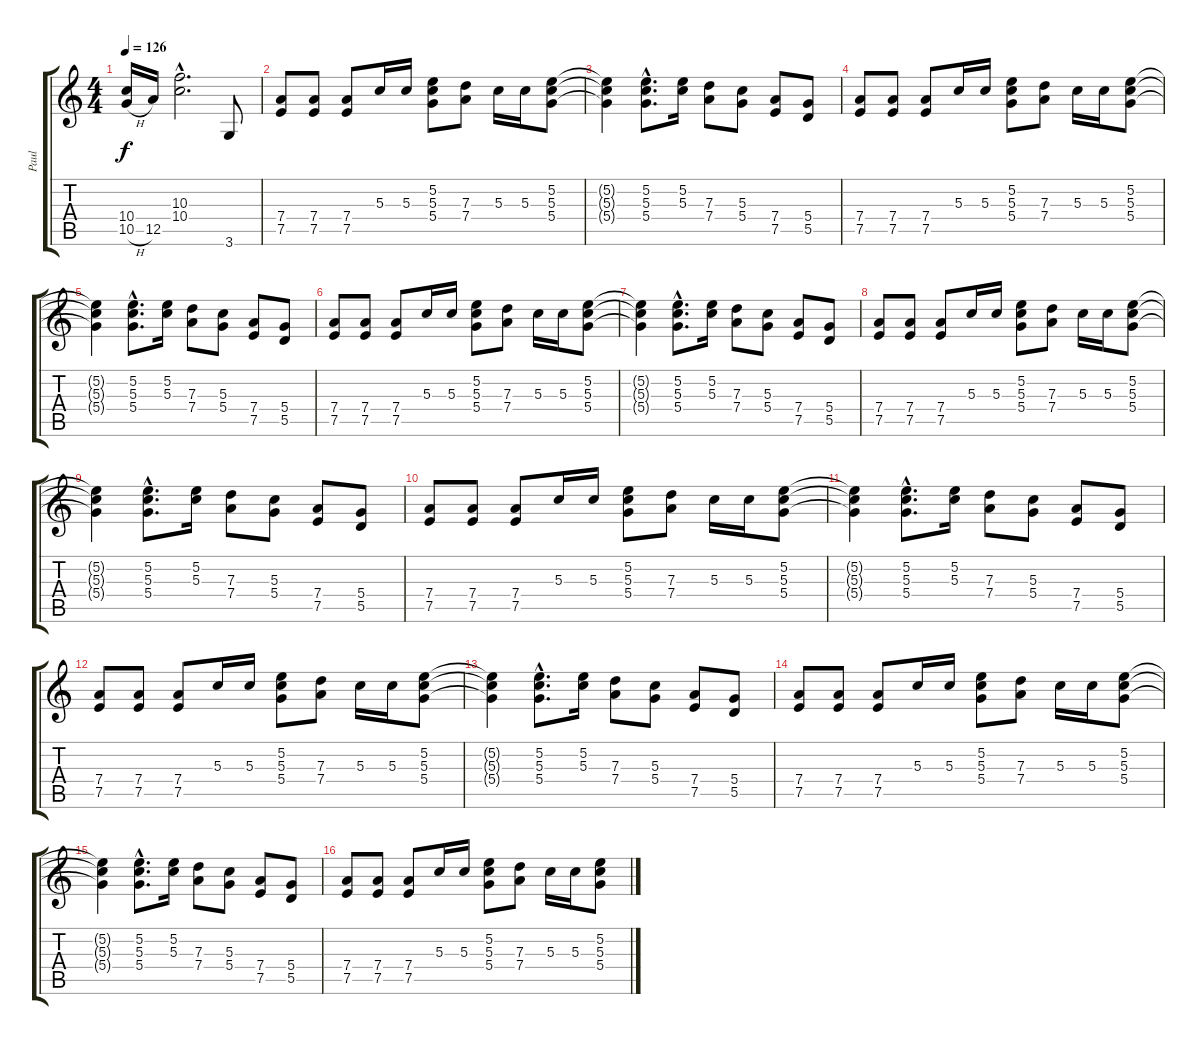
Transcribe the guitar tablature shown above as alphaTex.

\track ("Paul " "Paul ") {instrument overdrivenguitar}
\staff {score tabs}
\tuning (E4 B3 G3 D3 A2 E2) {hide}
\ts (4 4)
\tempo 126
\clef g2
\ks c
(10.4 10.5{h}).16{dy f} 12.5.16 (10.3{hac} 10.4{hac}).2{d} 3.6.8 |
(7.4 7.5).8 (7.4 7.5).8 (7.4 7.5).8 5.3.16 5.3.16 (5.2 5.3 5.4).8 (7.3 7.4).8 5.3.16 5.3.16 (5.2 5.3 5.4).8 |
(5.2{t} 5.3{t} 5.4{t}).4 (5.2{hac} 5.3{hac} 5.4{hac}).8{d} (5.2 5.3).16 (7.3 7.4).8 (5.3 5.4).8 (7.4 7.5).8 (5.4 5.5).8 |
(7.4 7.5).8 (7.4 7.5).8 (7.4 7.5).8 5.3.16 5.3.16 (5.2 5.3 5.4).8 (7.3 7.4).8 5.3.16 5.3.16 (5.2 5.3 5.4).8 |
(5.2{t} 5.3{t} 5.4{t}).4 (5.2{hac} 5.3{hac} 5.4{hac}).8{d} (5.2 5.3).16 (7.3 7.4).8 (5.3 5.4).8 (7.4 7.5).8 (5.4 5.5).8 |
(7.4 7.5).8 (7.4 7.5).8 (7.4 7.5).8 5.3.16 5.3.16 (5.2 5.3 5.4).8 (7.3 7.4).8 5.3.16 5.3.16 (5.2 5.3 5.4).8 |
(5.2{t} 5.3{t} 5.4{t}).4 (5.2{hac} 5.3{hac} 5.4{hac}).8{d} (5.2 5.3).16 (7.3 7.4).8 (5.3 5.4).8 (7.4 7.5).8 (5.4 5.5).8 |
(7.4 7.5).8 (7.4 7.5).8 (7.4 7.5).8 5.3.16 5.3.16 (5.2 5.3 5.4).8 (7.3 7.4).8 5.3.16 5.3.16 (5.2 5.3 5.4).8 |
(5.2{t} 5.3{t} 5.4{t}).4 (5.2{hac} 5.3{hac} 5.4{hac}).8{d} (5.2 5.3).16 (7.3 7.4).8 (5.3 5.4).8 (7.4 7.5).8 (5.4 5.5).8 |
(7.4 7.5).8 (7.4 7.5).8 (7.4 7.5).8 5.3.16 5.3.16 (5.2 5.3 5.4).8 (7.3 7.4).8 5.3.16 5.3.16 (5.2 5.3 5.4).8 |
(5.2{t} 5.3{t} 5.4{t}).4 (5.2{hac} 5.3{hac} 5.4{hac}).8{d} (5.2 5.3).16 (7.3 7.4).8 (5.3 5.4).8 (7.4 7.5).8 (5.4 5.5).8 |
(7.4 7.5).8 (7.4 7.5).8 (7.4 7.5).8 5.3.16 5.3.16 (5.2 5.3 5.4).8 (7.3 7.4).8 5.3.16 5.3.16 (5.2 5.3 5.4).8 |
(5.2{t} 5.3{t} 5.4{t}).4 (5.2{hac} 5.3{hac} 5.4{hac}).8{d} (5.2 5.3).16 (7.3 7.4).8 (5.3 5.4).8 (7.4 7.5).8 (5.4 5.5).8 |
(7.4 7.5).8 (7.4 7.5).8 (7.4 7.5).8 5.3.16 5.3.16 (5.2 5.3 5.4).8 (7.3 7.4).8 5.3.16 5.3.16 (5.2 5.3 5.4).8 |
(5.2{t} 5.3{t} 5.4{t}).4 (5.2{hac} 5.3{hac} 5.4{hac}).8{d} (5.2 5.3).16 (7.3 7.4).8 (5.3 5.4).8 (7.4 7.5).8 (5.4 5.5).8 |
(7.4 7.5).8 (7.4 7.5).8 (7.4 7.5).8 5.3.16 5.3.16 (5.2 5.3 5.4).8 (7.3 7.4).8 5.3.16 5.3.16 (5.2 5.3 5.4).8
